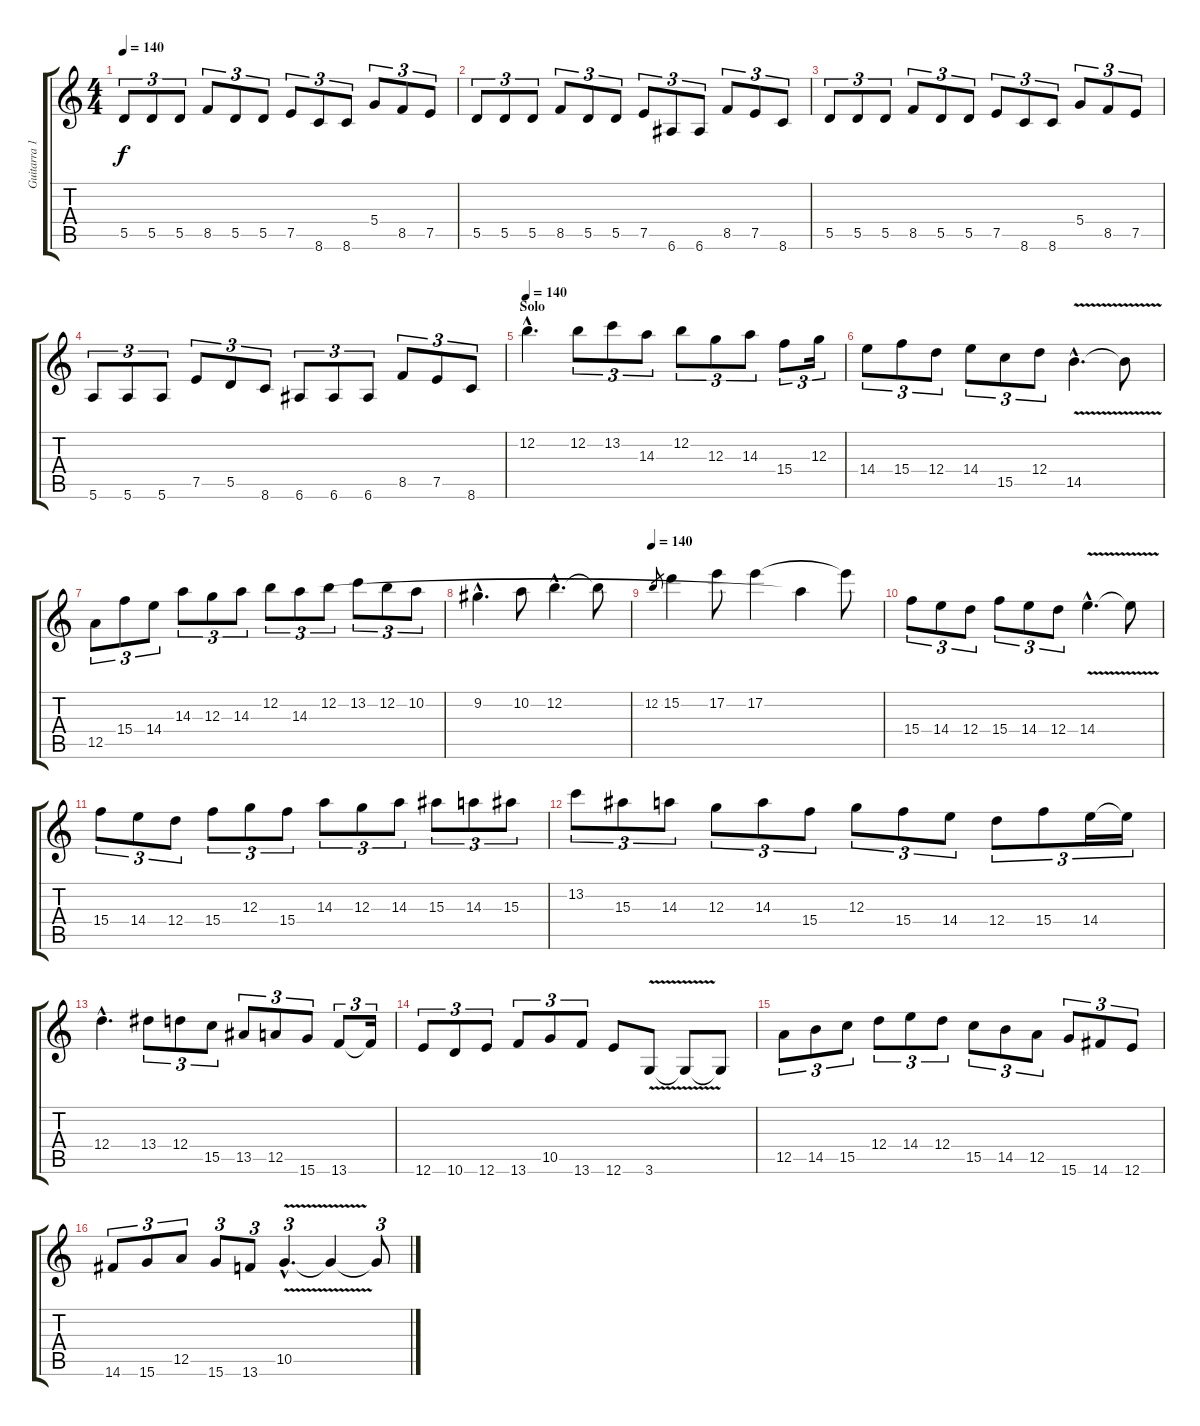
\track ("Guitarra 1" "Guitarra 1") {instrument acousticguitarnylon}
\staff {score tabs}
\tuning (E4 B3 G3 D3 A2 E2) {hide}
\ts (4 4)
\tempo 140
\clef g2
\ks c
5.5.8{tu (3 2) dy f} 5.5.8{tu (3 2)} 5.5.8{tu (3 2)} 8.5.8{tu (3 2)} 5.5.8{tu (3 2)} 5.5.8{tu (3 2)} 7.5.8{tu (3 2)} 8.6.8{tu (3 2)} 8.6.8{tu (3 2)} 5.4.8{tu (3 2)} 8.5.8{tu (3 2)} 7.5.8{tu (3 2)} |
5.5.8{tu (3 2)} 5.5.8{tu (3 2)} 5.5.8{tu (3 2)} 8.5.8{tu (3 2)} 5.5.8{tu (3 2)} 5.5.8{tu (3 2)} 7.5.8{tu (3 2)} 6.6.8{tu (3 2)} 6.6.8{tu (3 2)} 8.5.8{tu (3 2)} 7.5.8{tu (3 2)} 8.6.8{tu (3 2)} |
5.5.8{tu (3 2)} 5.5.8{tu (3 2)} 5.5.8{tu (3 2)} 8.5.8{tu (3 2)} 5.5.8{tu (3 2)} 5.5.8{tu (3 2)} 7.5.8{tu (3 2)} 8.6.8{tu (3 2)} 8.6.8{tu (3 2)} 5.4.8{tu (3 2)} 8.5.8{tu (3 2)} 7.5.8{tu (3 2)} |
5.6.8{tu (3 2)} 5.6.8{tu (3 2)} 5.6.8{tu (3 2)} 7.5.8{tu (3 2)} 5.5.8{tu (3 2)} 8.6.8{tu (3 2)} 6.6.8{tu (3 2)} 6.6.8{tu (3 2)} 6.6.8{tu (3 2)} 8.5.8{tu (3 2)} 7.5.8{tu (3 2)} 8.6.8{tu (3 2)} |
\section ("" "Solo")
\tempo 140
12.2{hac}.4{d volume 16 balance 8 instrument distortionguitar} 12.2.8{tu (3 2)} 13.2.8{tu (3 2)} 14.3.8{tu (3 2)} 12.2.8{tu (3 2)} 12.3.8{tu (3 2)} 14.3.8{tu (3 2)} 15.4.8{tu (3 2)} 12.3.16{tu (3 2)} |
14.4.8{tu (3 2)} 15.4.8{tu (3 2)} 12.4.8{tu (3 2)} 14.4.8{tu (3 2)} 15.5.8{tu (3 2)} 12.4.8{tu (3 2)} 14.5{v hac}.4{d} 14.5{t}.8 |
12.5.8{tu (3 2)} 15.4.8{tu (3 2)} 14.4.8{tu (3 2)} 14.3.8{tu (3 2)} 12.3.8{tu (3 2)} 14.3.8{tu (3 2)} 12.2.8{tu (3 2)} 14.3.8{tu (3 2)} 12.2.8{tu (3 2)} 13.2.8{tu (3 2)} 12.2.8{tu (3 2)} 10.2.8{tu (3 2)} |
9.2{hac}.4{d} 10.2.8 12.2{hac}.4{d} 12.2{t}.8 |
\tempo 140
12.2.8{gr} 15.2.4 17.2.8 17.2.4 14.3{t}.4 17.2{t}.8 |
15.4.8{tu (3 2)} 14.4.8{tu (3 2)} 12.4.8{tu (3 2)} 15.4.8{tu (3 2)} 14.4.8{tu (3 2)} 12.4.8{tu (3 2)} 14.4{v hac}.4{d} 14.4{t}.8 |
15.4.8{tu (3 2)} 14.4.8{tu (3 2)} 12.4.8{tu (3 2)} 15.4.8{tu (3 2)} 12.3.8{tu (3 2)} 15.4.8{tu (3 2)} 14.3.8{tu (3 2)} 12.3.8{tu (3 2)} 14.3.8{tu (3 2)} 15.3.8{tu (3 2)} 14.3.8{tu (3 2)} 15.3.8{tu (3 2)} |
13.2.8{tu (3 2)} 15.3.8{tu (3 2)} 14.3.8{tu (3 2)} 12.3.8{tu (3 2)} 14.3.8{tu (3 2)} 15.4.8{tu (3 2)} 12.3.8{tu (3 2)} 15.4.8{tu (3 2)} 14.4.8{tu (3 2)} 12.4.8{tu (3 2)} 15.4.8{tu (3 2)} 14.4.16{tu (3 2)} 14.4{t}.16{tu (3 2)} |
12.4{hac}.4{d} 13.4.8{tu (3 2)} 12.4.8{tu (3 2)} 15.5.8{tu (3 2)} 13.5.8{tu (3 2)} 12.5.8{tu (3 2)} 15.6.8{tu (3 2)} 13.6.8{tu (3 2)} 13.6{t}.16{tu (3 2)} |
12.6.8{tu (3 2)} 10.6.8{tu (3 2)} 12.6.8{tu (3 2)} 13.6.8{tu (3 2)} 10.5.8{tu (3 2)} 13.6.8{tu (3 2)} 12.6.8 3.6{v}.8 3.6{t}.8 3.6{t}.8 |
12.5.8{tu (3 2)} 14.5.8{tu (3 2)} 15.5.8{tu (3 2)} 12.4.8{tu (3 2)} 14.4.8{tu (3 2)} 12.4.8{tu (3 2)} 15.5.8{tu (3 2)} 14.5.8{tu (3 2)} 12.5.8{tu (3 2)} 15.6.8{tu (3 2)} 14.6.8{tu (3 2)} 12.6.8{tu (3 2)} |
14.6.8{tu (3 2)} 15.6.8{tu (3 2)} 12.5.8{tu (3 2)} 15.6.8{tu (3 2)} 13.6.8{tu (3 2)} 10.5{v hac}.4{d tu (3 2)} 10.5{t}.4 10.5{t}.8{tu (3 2)}
